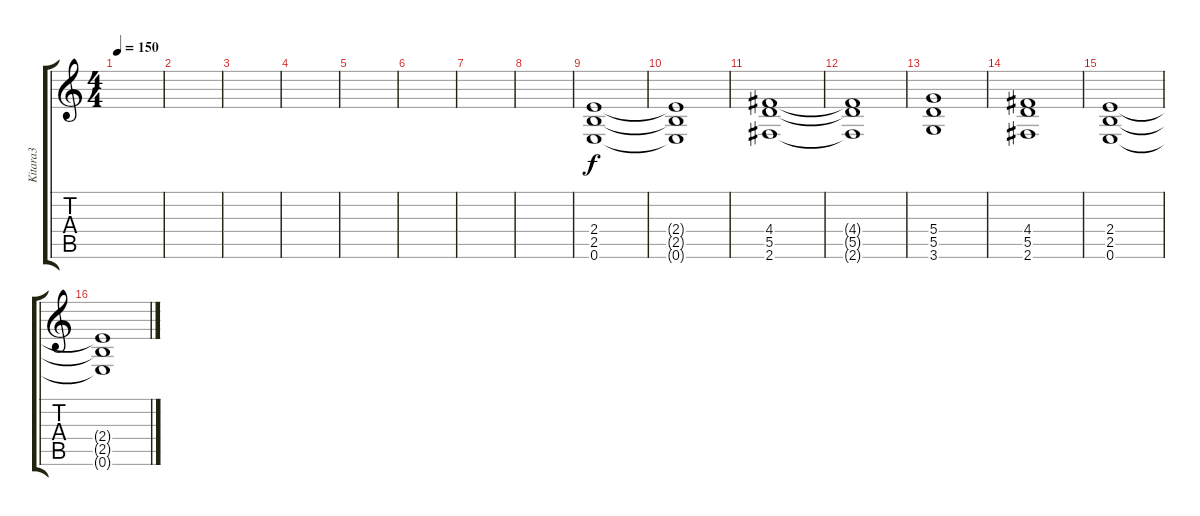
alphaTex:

\track ("Kitara3" "Kitara3") {instrument overdrivenguitar}
\staff {score tabs}
\tuning (E4 B3 G3 D3 A2 E2) {hide}
\ts (4 4)
\tempo 150
\clef g2
\ks c
|
|
|
|
|
|
|
|
(2.4 2.5 0.6).1 |
(2.4{t} 2.5{t} 0.6{t}).1 |
(4.4 5.5 2.6).1 |
(4.4{t} 5.5{t} 2.6{t}).1 |
(5.4 5.5 3.6).1 |
(4.4 5.5 2.6).1 |
(2.4 2.5 0.6).1 |
(2.4{t} 2.5{t} 0.6{t}).1
